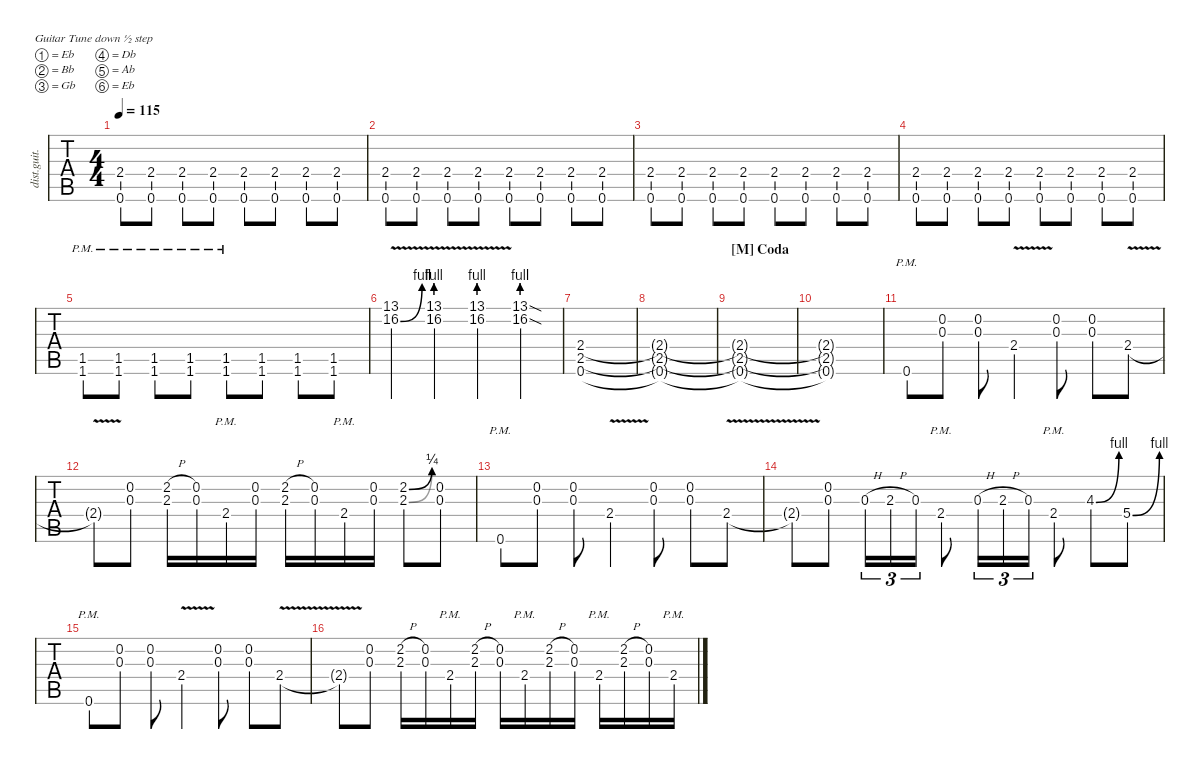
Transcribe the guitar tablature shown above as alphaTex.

\defaultSystemsLayout 4
\hideDynamics
\bracketExtendMode nobrackets
\otherSystemsTrackNameOrientation horizontal
\track ("Rhythm Guitar 3 (Kirk)" "dist.guit.") {multiBarRest instrument distortionguitar}
\staff {tabs}
\tuning (Eb4 Bb3 Gb3 Db3 Ab2 Eb2)
\ts (4 4)
\tempo 115
\clef g2
\ks c
(0.6{acc #} 2.4{acc #}).8{dy mf} (0.6{acc #} 2.4{acc #}).8 (0.6{acc #} 2.4{acc #}).8 (0.6{acc #} 2.4{acc #}).8 (0.6{acc #} 2.4{acc #}).8 (0.6{acc #} 2.4{acc #}).8 (0.6{acc #} 2.4{acc #}).8 (0.6{acc #} 2.4{acc #}).8 |
(0.6{acc #} 2.4{acc #}).8 (0.6{acc #} 2.4{acc #}).8 (0.6{acc #} 2.4{acc #}).8 (0.6{acc #} 2.4{acc #}).8 (0.6{acc #} 2.4{acc #}).8 (0.6{acc #} 2.4{acc #}).8 (0.6{acc #} 2.4{acc #}).8 (0.6{acc #} 2.4{acc #}).8 |
(0.6{acc #} 2.4{acc #}).8 (0.6{acc #} 2.4{acc #}).8 (0.6{acc #} 2.4{acc #}).8 (0.6{acc #} 2.4{acc #}).8 (0.6{acc #} 2.4{acc #}).8 (0.6{acc #} 2.4{acc #}).8 (0.6{acc #} 2.4{acc #}).8 (0.6{acc #} 2.4{acc #}).8 |
(0.6{acc #} 2.4{acc #}).8 (0.6{acc #} 2.4{acc #}).8 (0.6{acc #} 2.4{acc #}).8 (0.6{acc #} 2.4{acc #}).8 (0.6{acc #} 2.4{acc #}).8 (0.6{acc #} 2.4{acc #}).8 (0.6{acc #} 2.4{acc #}).8 (0.6{acc #} 2.4{acc #}).8 |
(1.6{pm} 1.5{pm}).8{instrument distortionguitar} (1.6{pm} 1.5{pm}).8 (1.6{pm} 1.5{pm}).8 (1.6{pm} 1.5{pm}).8 (1.6{pm} 1.5{pm}).8 (1.6 1.5).8 (1.6 1.5).8 (1.6 1.5).8 |
(13.1 16.2{be (bend 0 0 15 4) v}).4 (13.1 16.2{be (prebend 0 4 60 4) v}).4 (13.1 16.2{be (prebend 0 4 60 4) v}).4 (13.1{sod} 16.2{be (prebend 0 4 60 4) sod}).4 |
(0.6{acc #} 2.5{acc #} 2.4{acc #}).1 |
(2.4{t acc #} 2.5{t acc #} 0.6{t acc #}).1 |
\section ("M" "Coda")
(0.6{t acc #} 2.5{t acc #} 2.4{t acc #}).1 |
(2.4{t acc #} 2.5{t acc #} 0.6{t acc #}).1 |
0.6{pm acc #}.8 (0.3{acc #} 0.2{acc #}).8 (0.3{acc #} 0.2{acc #}).8 2.4{v acc #}.4 (0.3{acc #} 0.2{acc #}).8 (0.3{acc #} 0.2{acc #}).8 2.4{v acc #}.8 |
2.4{v t acc #}.8 (0.3{acc #} 0.2{acc #}).8 (2.3{h acc #} 2.2{h}).16 (0.3{acc #} 0.2{acc #}).16 2.4{pm acc #}.16 (0.3{acc #} 0.2{acc #}).16 (2.3{h acc #} 2.2{h}).16 (0.3{acc #} 0.2{acc #}).16 2.4{pm acc #}.16 (0.3{acc #} 0.2{acc #}).16 (2.3{be (bend 0 0 59.4 1) acc #} 2.2{be (bend 0 0 59.4 1)}).8 (0.3{acc #} 0.2{acc #}).8 |
0.6{pm acc #}.8 (0.3{acc #} 0.2{acc #}).8 (0.3{acc #} 0.2{acc #}).8 2.4{v acc #}.4 (0.3{acc #} 0.2{acc #}).8 (0.3{acc #} 0.2{acc #}).8 2.4{v acc #}.8 |
2.4{v t acc #}.8 (0.3{acc #} 0.2{acc #}).8 0.3{h acc #}.16{tu (3 2)} 2.3{h acc #}.16{tu (3 2)} 0.3{acc #}.16{tu (3 2)} 2.4{pm acc #}.8 0.3{h acc #}.16{tu (3 2)} 2.3{h acc #}.16{tu (3 2)} 0.3{acc #}.16{tu (3 2)} 2.4{pm acc #}.8 4.3{be (bend 0 0 15 4) acc #}.8 5.4{be (bend 16.8 0 42.6 4) acc #}.8 |
0.6{pm acc #}.8 (0.3{acc #} 0.2{acc #}).8 (0.3{acc #} 0.2{acc #}).8 2.4{v acc #}.4 (0.3{acc #} 0.2{acc #}).8 (0.3{acc #} 0.2{acc #}).8 2.4{v acc #}.8 |
2.4{v t acc #}.8 (0.3{acc #} 0.2{acc #}).8 (2.3{h acc #} 2.2{h}).16 (0.3{acc #} 0.2{acc #}).16 2.4{pm acc #}.16 (2.3{h acc #} 2.2{h}).16 (0.3{acc #} 0.2{acc #}).16 2.4{pm acc #}.16 (2.3{h acc #} 2.2{h}).16 (0.3{acc #} 0.2{acc #}).16 2.4{pm acc #}.16 (2.3{h acc #} 2.2{h}).16 (0.3{acc #} 0.2{acc #}).16 2.4{pm acc #}.16
